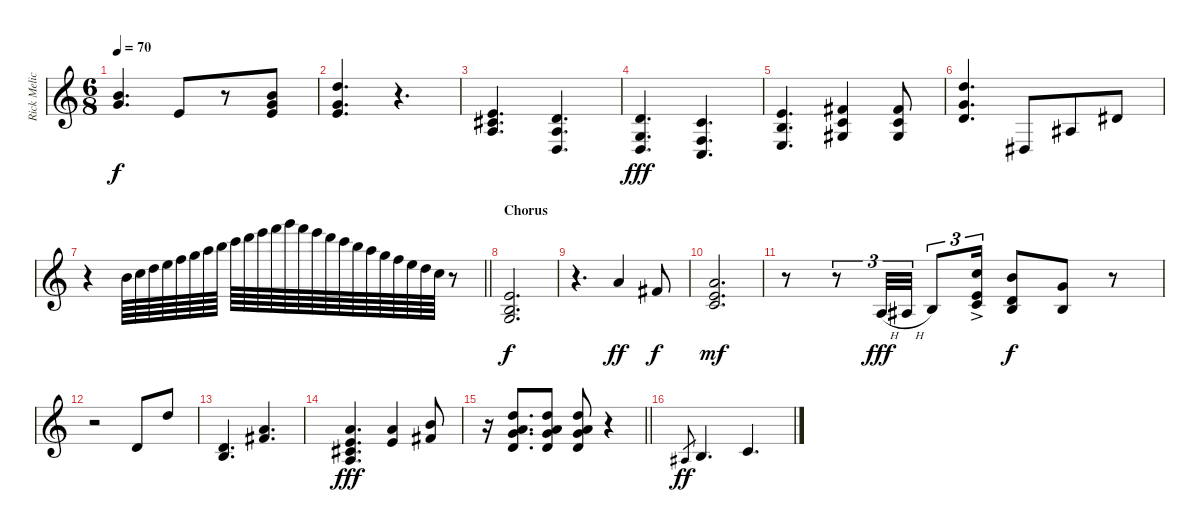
\track ("Rick Melick right" "Rick Melic") {instrument electricpiano2}
\staff {score}
\tuning (Ab4 Eb4 Bb3 Gb3 Db3 Ab2 Eb2) {hide}
\ts (6 8)
\tempo 70
\clef g2
\ks c
(13.3 13.4).4{d dy f volume 15} 15.5.8 r.8 (13.3 13.4 15.5).8 |
(16.3 13.4 15.5).4{d} r.4{d} |
(6.3 7.4 8.5).4{d} (8.4 8.5 6.6).4{d} |
(4.3 6.5 6.6).4{d dy fff} (2.3 4.5 4.6).4{d} |
(10.4 10.5 8.6).4{d} (12.4 11.5 12.6).4 (12.4 11.5 12.6).8 |
(16.3 13.4 13.5).4{d} 7.6.8 9.5.8 9.4.8 |
\barLineRight lightlight
r.4{volume 2} 3.1.64{volume 15} 4.1.64 6.1.64 8.1.64 9.1.64 11.1.64 13.1.64 15.1.64 16.1.64 18.1.64 20.1.64 21.1.64 23.1.64{volume 3} 21.1.64 20.1.64 18.1.64 16.1.64 15.1.64 13.1.64 11.1.64 9.1.64 8.1.64 6.1.64 4.1.64 r.8 |
\section ("" "Chorus")
(1.2 1.3 1.4).2{d dy f volume 15 instrument electricpiano2} |
r.4{d} 6.2.4{dy ff} 8.3.8{dy f} |
(11.3 10.4 11.5).2{d dy mf} |
r.8 r.8{tu (3 2)} 3.4{h}.32{tu (3 2) dy fff} 4.4{h}.32{tu (3 2)} 5.4.8{tu (3 2)} (9.2{ac} 10.4{ac} 11.5{ac}).16{tu (3 2)} (8.2 8.4 10.5).8{dy f} (4.2 5.4).8 r.8 |
r.2 8.4.8 11.2.8 |
(8.4 10.5).4{d} (6.2 8.3).4{d} |
(6.2 6.3 7.4 8.5).4{d bd 120 dy fff volume 16} (6.2 6.3).4 (8.2 8.3).8 |
\barLineRight lightlight
r.16 (6.1 6.2 9.3 8.4).8{d} (6.1 6.2 9.3 8.4).8 (6.1 6.2 9.3 8.4).8 r.4 |
4.4.8{gr dy ff} 5.4.4{d} 6.4.4{d}
